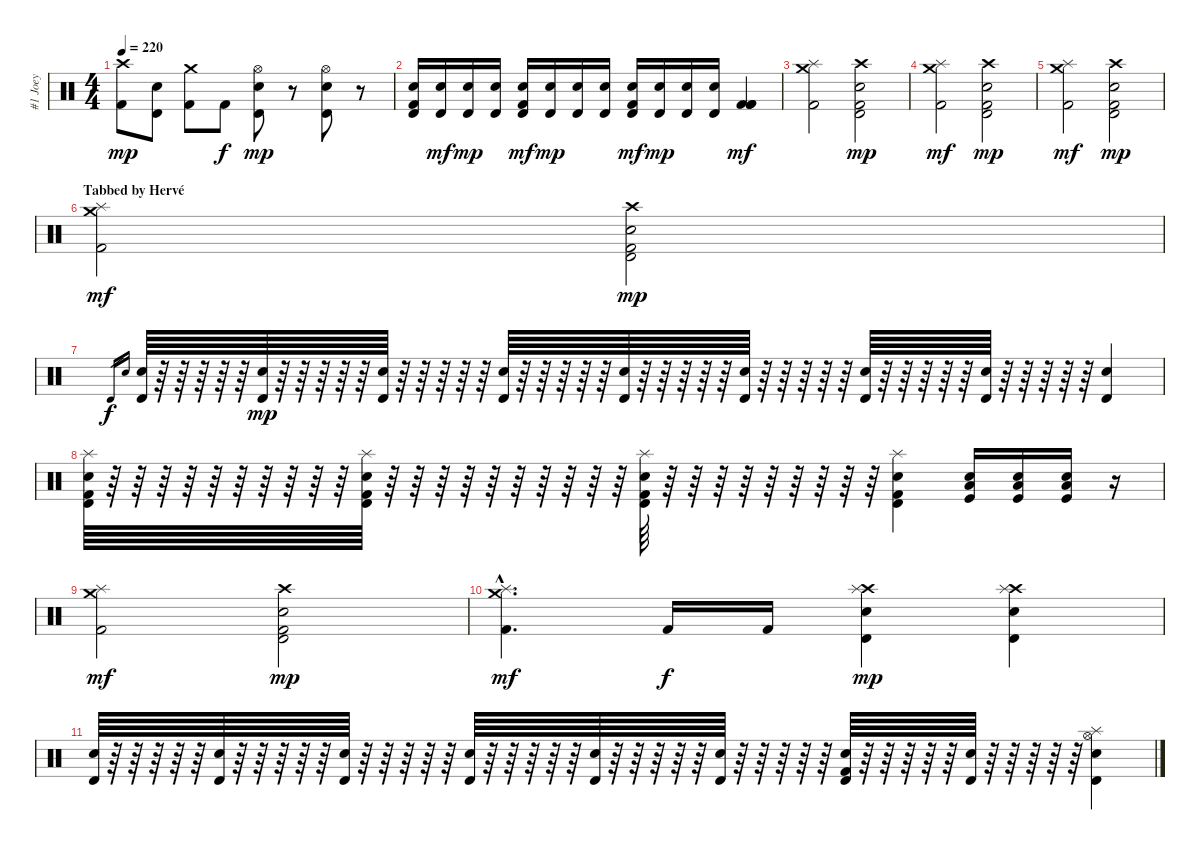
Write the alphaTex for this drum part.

\track ("#1 Joey" "#1 Joey") {instrument percussion}
\staff {score}
\articulation defaults
\ts (4 4)
\tempo 220
\clef neutral
\ks c
("Crash high (hit)" "Kick (hit) 2").8{dy mp} ("Timbale high (hit)" "Electric Snare (hit)").8 ("Crash medium (hit)" "Kick (hit) 2").8 "Kick (hit) 2".8{dy f} ("Hi-Hat (open)" "Timbale high (hit)" "Electric Snare (hit)").8{dy mp} r.8 ("Hi-Hat (open)" "Timbale high (hit)" "Electric Snare (hit)").8 r.8 |
("Timbale high (hit)" "Electric Snare (hit)" "Kick (hit) 2").16 ("Timbale high (hit)" "Electric Snare (hit)").16{dy mf} ("Timbale high (hit)" "Electric Snare (hit)").16{dy mp} ("Timbale high (hit)" "Electric Snare (hit)").16 ("Timbale high (hit)" "Electric Snare (hit)" "Kick (hit) 2").16{dy mf} ("Timbale high (hit)" "Electric Snare (hit)").16{dy mp} ("Timbale high (hit)" "Electric Snare (hit)").16 ("Timbale high (hit)" "Electric Snare (hit)").16 ("Timbale high (hit)" "Electric Snare (hit)" "Kick (hit) 2").16{dy mf} ("Timbale high (hit)" "Electric Snare (hit)").16{dy mp} ("Timbale high (hit)" "Electric Snare (hit)").16 ("Timbale high (hit)" "Electric Snare (hit)").16 ("Kick (hit) 2" "Kick (hit) 2" "Kick (hit) 2").4{dy mf} |
("Crash medium (hit)" "Splash (hit)" "Kick (hit) 2").2 ("Crash high (hit)" "Timbale high (hit)" "Electric Snare (hit)" "Kick (hit) 2").2{dy mp} |
("Crash medium (hit)" "Splash (hit)" "Kick (hit) 2").2{dy mf} ("Crash high (hit)" "Timbale high (hit)" "Electric Snare (hit)" "Kick (hit) 2").2{dy mp} |
("Crash medium (hit)" "Splash (hit)" "Kick (hit) 2").2{dy mf} ("Crash high (hit)" "Timbale high (hit)" "Electric Snare (hit)" "Kick (hit) 2").2{dy mp} |
\section ("" "Tabbed by Hervé")
("Crash medium (hit)" "Splash (hit)" "Kick (hit) 2").2{dy mf} ("Crash high (hit)" "Timbale high (hit)" "Electric Snare (hit)" "Kick (hit) 2").2{dy mp} |
"Timbale high (hit)".16{gr dy f} "Electric Snare (hit)".16{gr} ("Timbale high (hit)" "Electric Snare (hit)").64 r.64 r.64 r.64 r.64 r.64 ("Timbale high (hit)" "Electric Snare (hit)").64{dy mp} r.64 r.64 r.64 r.64 r.64 ("Timbale high (hit)" "Electric Snare (hit)").64 r.64 r.64 r.64 r.64 r.64 ("Timbale high (hit)" "Electric Snare (hit)").64 r.64 r.64 r.64 r.64 r.64 ("Timbale high (hit)" "Electric Snare (hit)").64 r.64 r.64 r.64 r.64 r.64 ("Timbale high (hit)" "Electric Snare (hit)").64 r.64 r.64 r.64 r.64 r.64 ("Timbale high (hit)" "Electric Snare (hit)").64 r.64 r.64 r.64 r.64 r.64 ("Timbale high (hit)" "Electric Snare (hit)").64 r.64 r.64 r.64 r.64 r.64 ("Timbale high (hit)" "Electric Snare (hit)").4 |
("Splash (hit)" "Timbale high (hit)" "Electric Snare (hit)" "Kick (hit) 2").64 r.64 r.64 r.64 r.64 r.64 r.64 r.64 r.64 r.64 r.64 ("Splash (hit)" "Timbale high (hit)" "Electric Snare (hit)" "Kick (hit) 2").64 r.64 r.64 r.64 r.64 r.64 r.64 r.64 r.64 r.64 r.64 ("Splash (hit)" "Timbale high (hit)" "Electric Snare (hit)" "Kick (hit) 2").64 r.64 r.64 r.64 r.64 r.64 r.64 r.64 r.64 r.64 ("Splash (hit)" "Timbale high (hit)" "Electric Snare (hit)" "Kick (hit) 2").4 ("Electric Snare (hit)" "Low Floor Tom (hit)" "Kick (hit)").16 ("Electric Snare (hit)" "Low Floor Tom (hit)" "Kick (hit)").16 ("Electric Snare (hit)" "Low Floor Tom (hit)" "Kick (hit)").16 r.16 |
("Crash medium (hit)" "Splash (hit)" "Kick (hit) 2").2{dy mf} ("Crash high (hit)" "Timbale high (hit)" "Electric Snare (hit)" "Kick (hit) 2").2{dy mp} |
("Crash medium (hit)"{hac} "Splash (hit)"{hac} "Kick (hit) 2"{hac}).4{d dy mf} "Kick (hit) 2".16{dy f} "Kick (hit) 2".16 ("Crash high (hit)" "Splash (hit)" "Timbale high (hit)" "Electric Snare (hit)").4{dy mp} ("Crash high (hit)" "Splash (hit)" "Timbale high (hit)" "Electric Snare (hit)").4 |
("Timbale high (hit)" "Electric Snare (hit)").64 r.64 r.64 r.64 r.64 r.64 ("Timbale high (hit)" "Electric Snare (hit)").64 r.64 r.64 r.64 r.64 r.64 ("Timbale high (hit)" "Electric Snare (hit)").64 r.64 r.64 r.64 r.64 r.64 ("Timbale high (hit)" "Electric Snare (hit)").64 r.64 r.64 r.64 r.64 r.64 ("Timbale high (hit)" "Electric Snare (hit)").64 r.64 r.64 r.64 r.64 r.64 ("Timbale high (hit)" "Electric Snare (hit)").64 r.64 r.64 r.64 r.64 r.64 ("Timbale high (hit)" "Electric Snare (hit)" "Kick (hit) 2").64 r.64 r.64 r.64 r.64 r.64 ("Timbale high (hit)" "Electric Snare (hit)").64 r.64 r.64 r.64 r.64 r.64 ("Hi-Hat (open)" "Splash (hit)" "Timbale high (hit)" "Electric Snare (hit)").4
